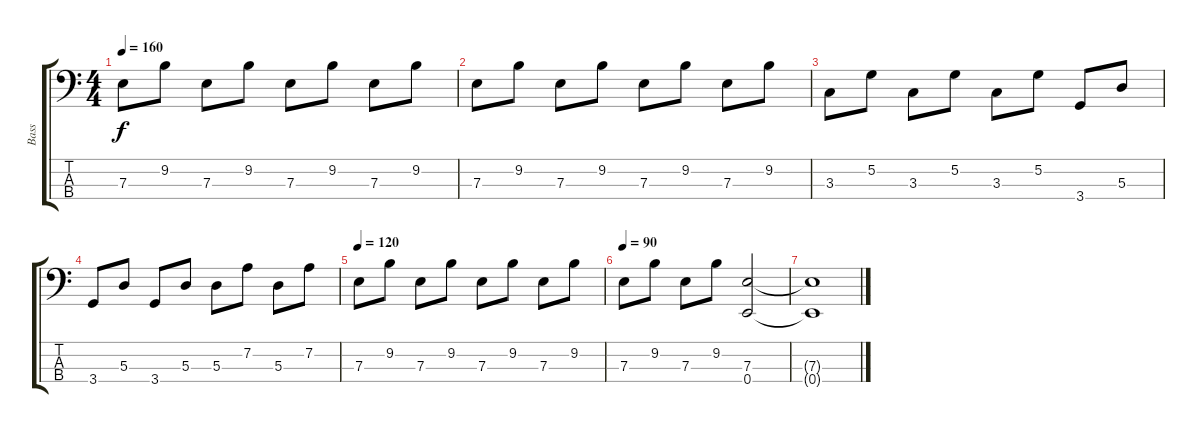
\track ("Bass" "Bass") {instrument acousticguitarsteel}
\staff {score tabs}
\tuning (G2 D2 A1 E1) {hide}
\ts (4 4)
\tempo 160
\clef f4
\ks c
7.3.8{dy f} 9.2.8 7.3.8 9.2.8 7.3.8 9.2.8 7.3.8 9.2.8 |
7.3.8 9.2.8 7.3.8 9.2.8 7.3.8 9.2.8 7.3.8 9.2.8 |
3.3.8 5.2.8 3.3.8 5.2.8 3.3.8 5.2.8 3.4.8 5.3.8 |
3.4.8 5.3.8 3.4.8 5.3.8 5.3.8 7.2.8 5.3.8 7.2.8 |
\tempo 120
7.3.8 9.2.8 7.3.8 9.2.8 7.3.8 9.2.8 7.3.8 9.2.8 |
\tempo 90
7.3.8 9.2.8 7.3.8 9.2.8 (7.3 0.4).2 |
(7.3{t} 0.4{t}).1
